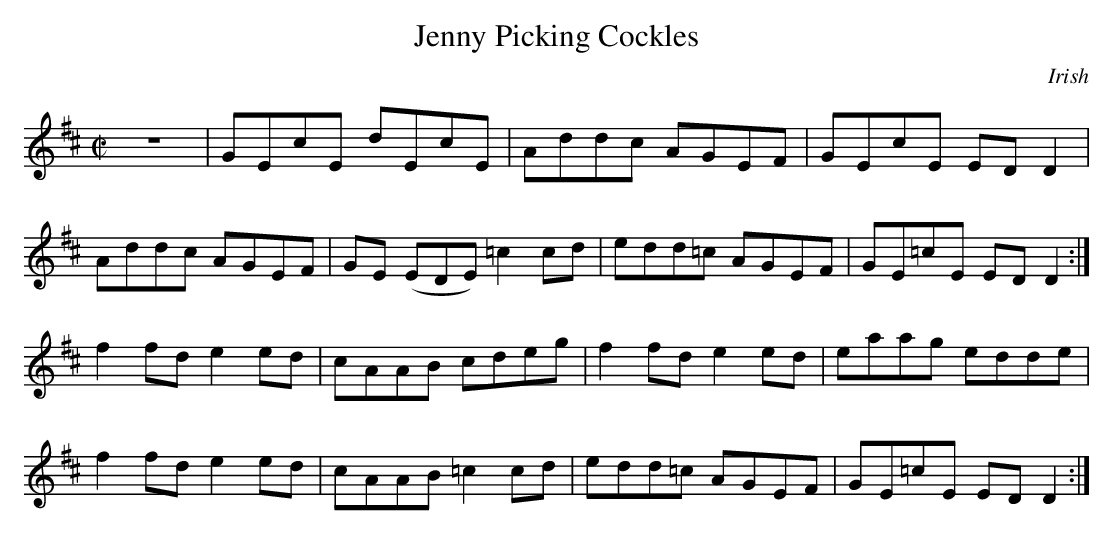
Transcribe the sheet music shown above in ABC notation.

X:1
T:Jenny Picking Cockles
M:C|
K:D
z8 | GEcE dEcE | Addc AGEF | GEcE ED D2 |
Addc AGEF | GE (EDE) =c2 cd | edd=c AGEF | GE=cE ED D2 :|
f2 fd e2 ed | cAAB cdeg | f2 fd e2 ed | eaag edde |
f2 fd e2 ed | cAAB =c2 cd | edd=c AGEF | GE=cE ED D2 :|
